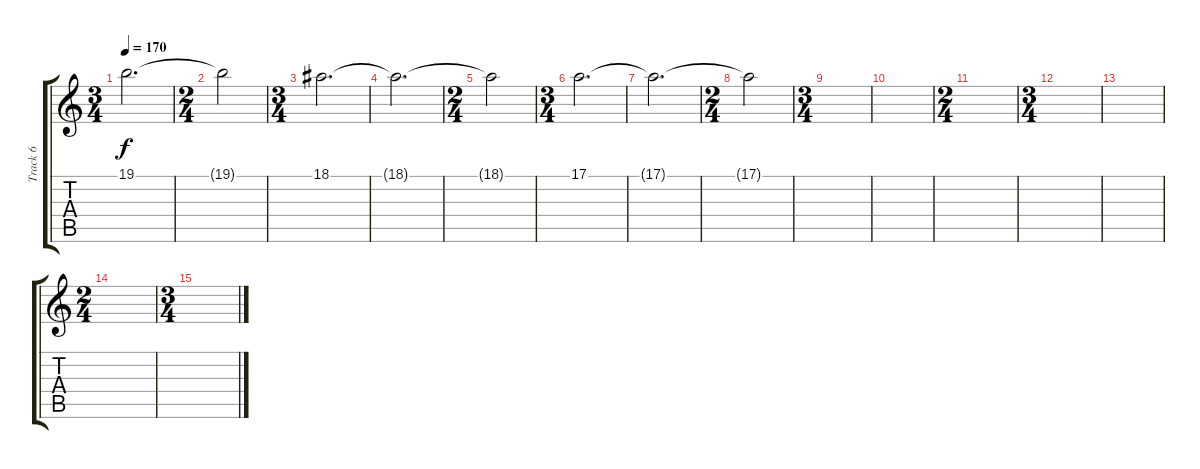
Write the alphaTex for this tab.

\track ("Track 6" "Track 6") {instrument stringensemble1}
\staff {score tabs}
\tuning (E4 B3 G3 D3 A2 E2) {hide}
\ts (3 4)
\tempo 170
\clef g2
\ks c
19.1{t}.2{d dy f} |
\ts (2 4)
19.1{t}.2 |
\ts (3 4)
18.1.2{d} |
18.1{t}.2{d} |
\ts (2 4)
18.1{t}.2 |
\ts (3 4)
17.1.2{d} |
17.1{t}.2{d} |
\ts (2 4)
17.1{t}.2 |
\ts (3 4)
|
|
\ts (2 4)
|
\ts (3 4)
|
|
\ts (2 4)
|
\ts (3 4)
